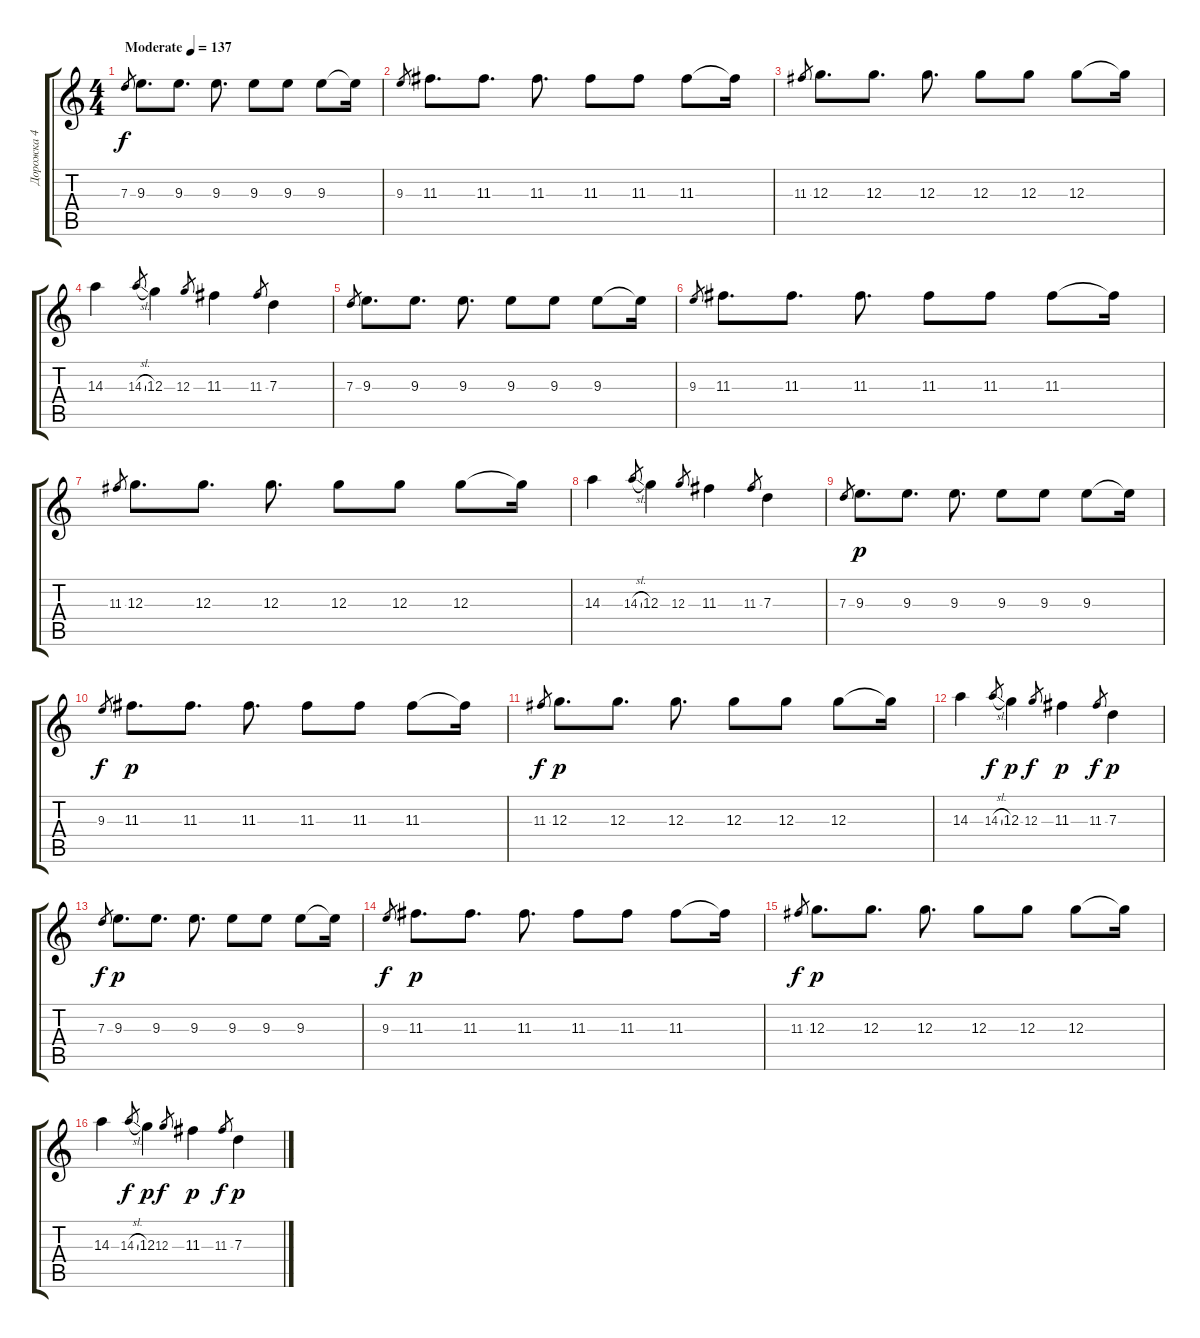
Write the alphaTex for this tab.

\track ("Дорожка 4" "Дорожка 4") {instrument distortionguitar}
\staff {score tabs}
\tuning (E4 B3 G3 D3 A2 E2) {hide}
\ts (4 4)
\tempo (137 "Moderate")
\clef g2
\ks c
7.3.8{gr dy f instrument distortionguitar} 9.3.8{d} 9.3.8{d} 9.3.8{d} 9.3.8 9.3.8 9.3.8 9.3{t}.16 |
9.3.8{gr} 11.3.8{d} 11.3.8{d} 11.3.8{d} 11.3.8 11.3.8 11.3.8 11.3{t}.16 |
11.3.8{gr} 12.3.8{d} 12.3.8{d} 12.3.8{d} 12.3.8 12.3.8 12.3.8 12.3{t}.16 |
14.3.4 14.3{sl}.8{gr} 12.3.4 12.3.8{gr} 11.3.4 11.3.8{gr} 7.3.4 |
7.3.8{gr} 9.3.8{d} 9.3.8{d} 9.3.8{d} 9.3.8 9.3.8 9.3.8 9.3{t}.16 |
9.3.8{gr} 11.3.8{d} 11.3.8{d} 11.3.8{d} 11.3.8 11.3.8 11.3.8 11.3{t}.16 |
11.3.8{gr} 12.3.8{d} 12.3.8{d} 12.3.8{d} 12.3.8 12.3.8 12.3.8 12.3{t}.16 |
14.3.4 14.3{sl}.8{gr} 12.3.4 12.3.8{gr} 11.3.4 11.3.8{gr} 7.3.4 |
7.3.8{gr} 9.3.8{d dy p} 9.3.8{d} 9.3.8{d} 9.3.8 9.3.8 9.3.8 9.3{t}.16 |
9.3.8{gr dy f} 11.3.8{d dy p} 11.3.8{d} 11.3.8{d} 11.3.8 11.3.8 11.3.8 11.3{t}.16 |
11.3.8{gr dy f} 12.3.8{d dy p} 12.3.8{d} 12.3.8{d} 12.3.8 12.3.8 12.3.8 12.3{t}.16 |
14.3.4 14.3{sl}.8{gr dy f} 12.3.4{dy p} 12.3.8{gr dy f} 11.3.4{dy p} 11.3.8{gr dy f} 7.3.4{dy p} |
7.3.8{gr dy f} 9.3.8{d dy p} 9.3.8{d} 9.3.8{d} 9.3.8 9.3.8 9.3.8 9.3{t}.16 |
9.3.8{gr dy f} 11.3.8{d dy p} 11.3.8{d} 11.3.8{d} 11.3.8 11.3.8 11.3.8 11.3{t}.16 |
11.3.8{gr dy f} 12.3.8{d dy p} 12.3.8{d} 12.3.8{d} 12.3.8 12.3.8 12.3.8 12.3{t}.16 |
14.3.4 14.3{sl}.8{gr dy f} 12.3.4{dy p} 12.3.8{gr dy f} 11.3.4{dy p} 11.3.8{gr dy f} 7.3.4{dy p}
